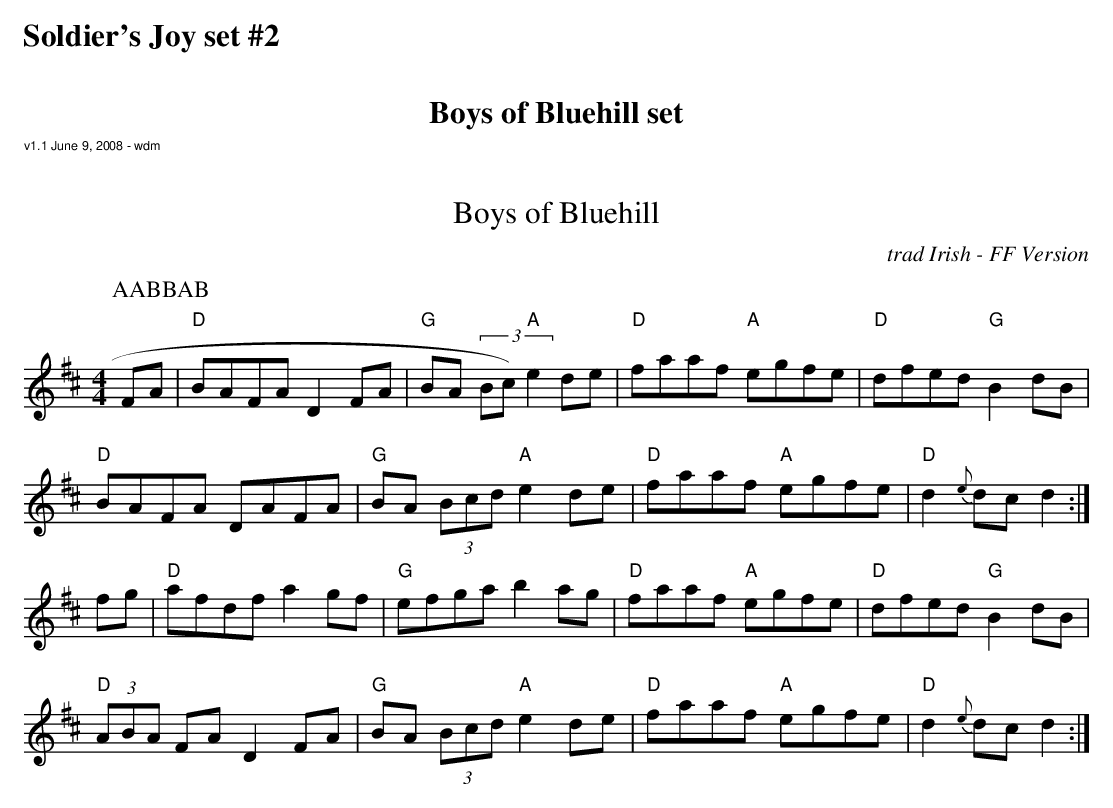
X:1
T: Boys of Bluehill
O: trad Irish - FF Version
M: 4/4
L: 1/8
K:D
P:AABBAB
FA | "D" BAFA    D2    FA | "G" BA (3Bc) "A" e2 de | "D" faaf "A" egfe | "D" dfed "G" B2 dB |
"D" BAFA DAFA | "G" BA (3Bcd "A" e2 de | "D" faaf "A" egfe | "D" d2 {e}dc    d2 :|
fg | "D" afdf    a2    gf | "G" efga      b2      ag | "D" faaf "A" egfe | "D" dfed "G" B2 dB |
"D" (3ABA FA D2 FA | "G" BA (3Bcd "A" e2 de | "D" faaf "A" egfe | "D" d2 {e}dc    d2 :|
